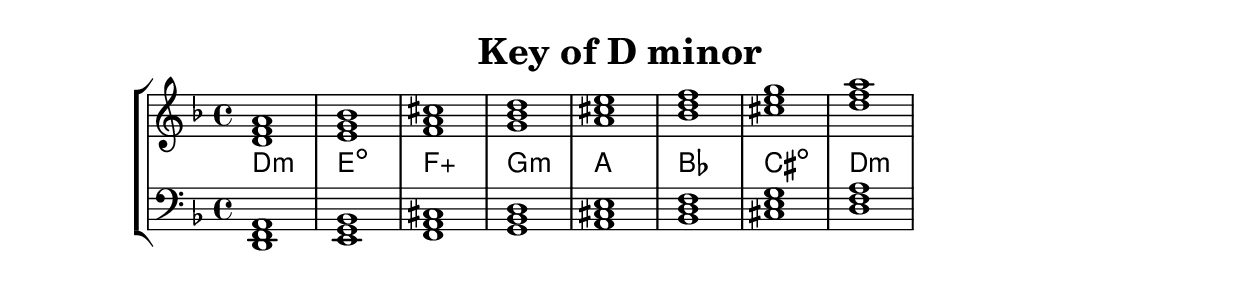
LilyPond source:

% Copyright 2013 Talos Thoren

%    This file is part of the Chord Tools project.
%
%    Chord Tools is free software: you can redistribute it and/or modify
%    it under the terms of the GNU General Public License as published by
%    the Free Software Foundation, either version 3 of the License, or
%    (at your option) any later version.
%
%    Chord Tools is distributed in the hope that it will be useful,
%    but WITHOUT ANY WARRANTY; without even the implied warranty of
%    MERCHANTABILITY or FITNESS FOR A PARTICULAR PURPOSE.  See the
%    GNU General Public License for more details.
%
%    You should have received a copy of the GNU General Public License
%    along with Chord Tools.  If not, see <http://www.gnu.org/licenses/>.

% Description: Chord tool for the key of D minor
% Author: Talos Thoren
% Date: January 24, 2013

\version "2.16.1"

\header
{
  title = "Key of D minor"
}

% Defining variables
% The key of D minor has one flat:
% B Flat
d_min_triads = { \key d \minor <d f a>1 <e g bes> <f a cis> <g bes d> <a cis e> <bes d f> <cis e g> <d f a> }
d_min_triadNames = \new ChordNames { \d_min_triads }

% Main Variable
chordTool = \new StaffGroup
{
  <<
    \new Staff
    {
      \relative c'
      << 
	\d_min_triads 
	\d_min_triadNames 
      >>
    }

    \new Staff \relative c,
    {
      \clef bass
      <<
	\d_min_triads
      >>
    }
  >>
}

\score
{
  \chordTool
}

